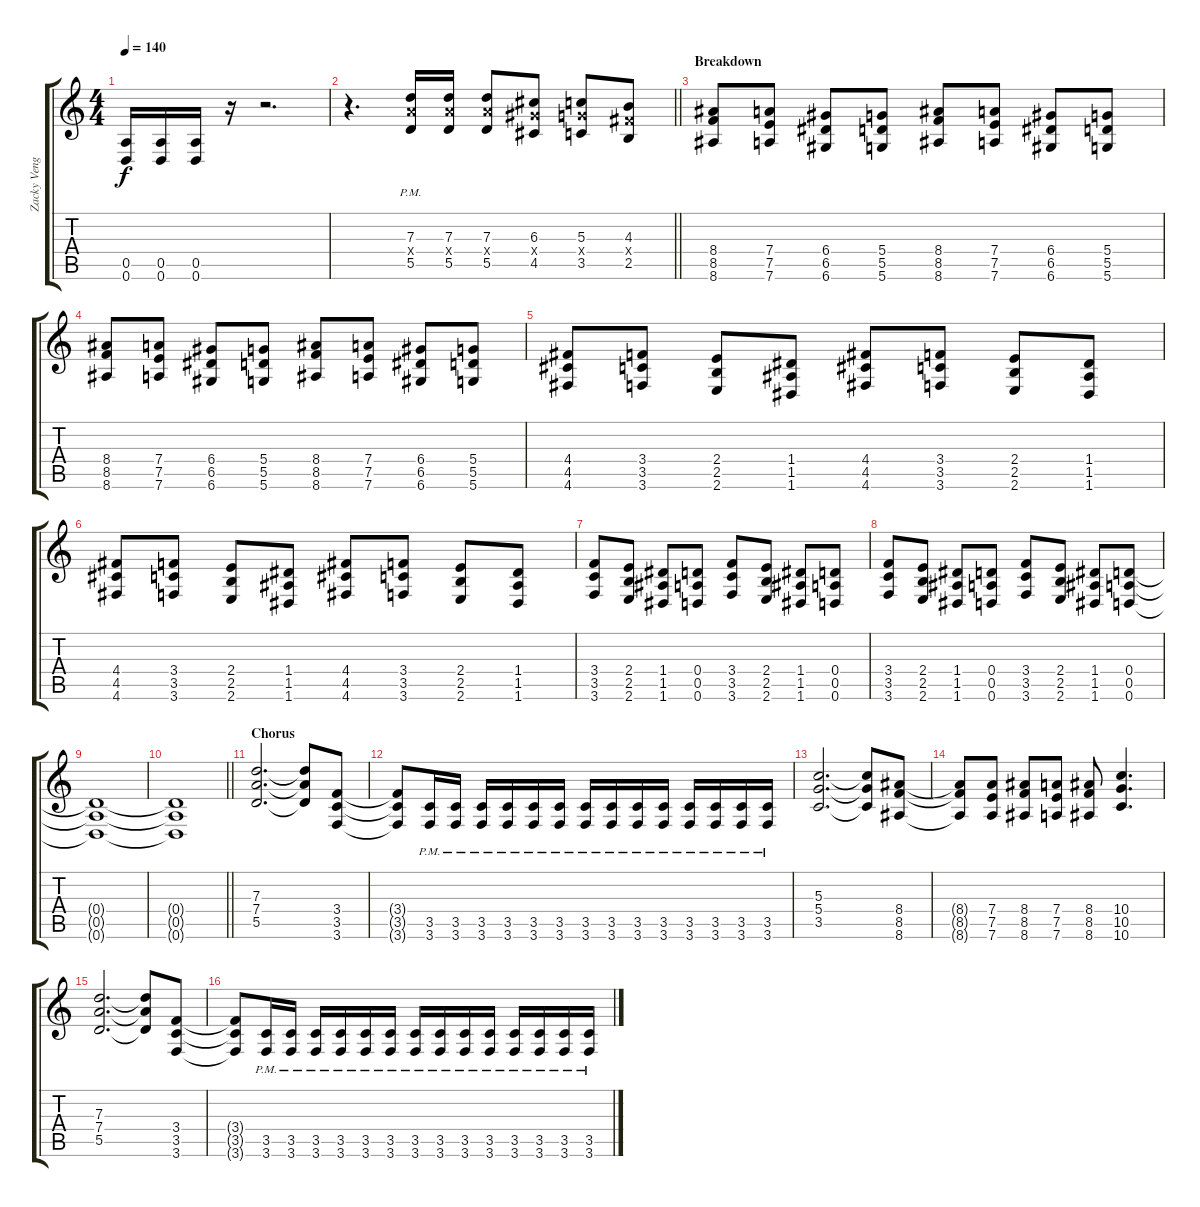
\track ("Zacky Vengeance" "Zacky Veng") {instrument distortionguitar}
\staff {score tabs}
\tuning (E4 B3 G3 D3 A2 D2) {hide}
\ts (4 4)
\tempo 140
\clef g2
\ks c
(0.5 0.6).16{dy f balance 8} (0.5 0.6).16 (0.5 0.6).16 r.16 r.2{d} |
\barLineRight lightlight
r.4{d} (7.3{pm} 7.4{pm x} 5.5{pm}).16 (7.3 7.4{x} 5.5).16 (7.3 7.4{x} 5.5).8 (6.3 6.4{x} 4.5).8 (5.3 5.4{x} 3.5).8 (4.3 4.4{x} 2.5).8 |
\section ("" "Breakdown")
(8.4 8.5 8.6).8{volume 13 balance 16} (7.4 7.5 7.6).8 (6.4 6.5 6.6).8 (5.4 5.5 5.6).8 (8.4 8.5 8.6).8 (7.4 7.5 7.6).8 (6.4 6.5 6.6).8 (5.4 5.5 5.6).8 |
(8.4 8.5 8.6).8 (7.4 7.5 7.6).8 (6.4 6.5 6.6).8 (5.4 5.5 5.6).8 (8.4 8.5 8.6).8 (7.4 7.5 7.6).8 (6.4 6.5 6.6).8 (5.4 5.5 5.6).8 |
(4.4 4.5 4.6).8 (3.4 3.5 3.6).8 (2.4 2.5 2.6).8 (1.4 1.5 1.6).8 (4.4 4.5 4.6).8 (3.4 3.5 3.6).8 (2.4 2.5 2.6).8 (1.4 1.5 1.6).8 |
(4.4 4.5 4.6).8 (3.4 3.5 3.6).8 (2.4 2.5 2.6).8 (1.4 1.5 1.6).8 (4.4 4.5 4.6).8 (3.4 3.5 3.6).8 (2.4 2.5 2.6).8 (1.4 1.5 1.6).8 |
(3.4 3.5 3.6).8 (2.4 2.5 2.6).8 (1.4 1.5 1.6).8 (0.4 0.5 0.6).8 (3.4 3.5 3.6).8 (2.4 2.5 2.6).8 (1.4 1.5 1.6).8 (0.4 0.5 0.6).8 |
(3.4 3.5 3.6).8 (2.4 2.5 2.6).8 (1.4 1.5 1.6).8 (0.4 0.5 0.6).8 (3.4 3.5 3.6).8 (2.4 2.5 2.6).8 (1.4 1.5 1.6).8 (0.4 0.5 0.6).8 |
(0.4{t} 0.5{t} 0.6{t}).1 |
\barLineRight lightlight
(0.4{t} 0.5{t} 0.6{t}).1 |
\section ("" "Chorus")
(7.3 7.4 5.5).2{d volume 12 balance 8} (7.3{t} 7.4{t} 5.5{t}).8 (3.4 3.5 3.6).8 |
(3.4{t} 3.5{t} 3.6{t}).8 (3.5{pm} 3.6{pm}).16 (3.5{pm} 3.6{pm}).16 (3.5{pm} 3.6{pm}).16 (3.5{pm} 3.6{pm}).16 (3.5{pm} 3.6{pm}).16 (3.5{pm} 3.6{pm}).16 (3.5{pm} 3.6{pm}).16 (3.5{pm} 3.6{pm}).16 (3.5{pm} 3.6{pm}).16 (3.5{pm} 3.6{pm}).16 (3.5{pm} 3.6{pm}).16 (3.5{pm} 3.6{pm}).16 (3.5{pm} 3.6{pm}).16 (3.5{pm} 3.6{pm}).16 |
(5.3 5.4 3.5).2{d} (5.3{t} 5.4{t} 3.5{t}).8 (8.4 8.5 8.6).8 |
(8.4{t} 8.5{t} 8.6{t}).8 (7.4 7.5 7.6).8 (8.4 8.5 8.6).8 (7.4 7.5 7.6).8 (8.4 8.5 8.6).8 (10.4 10.5 10.6).4{d} |
(7.3 7.4 5.5).2{d} (7.3{t} 7.4{t} 5.5{t}).8 (3.4 3.5 3.6).8 |
(3.4{t} 3.5{t} 3.6{t}).8 (3.5{pm} 3.6{pm}).16 (3.5{pm} 3.6{pm}).16 (3.5{pm} 3.6{pm}).16 (3.5{pm} 3.6{pm}).16 (3.5{pm} 3.6{pm}).16 (3.5{pm} 3.6{pm}).16 (3.5{pm} 3.6{pm}).16 (3.5{pm} 3.6{pm}).16 (3.5{pm} 3.6{pm}).16 (3.5{pm} 3.6{pm}).16 (3.5{pm} 3.6{pm}).16 (3.5{pm} 3.6{pm}).16 (3.5{pm} 3.6{pm}).16 (3.5{pm} 3.6{pm}).16
